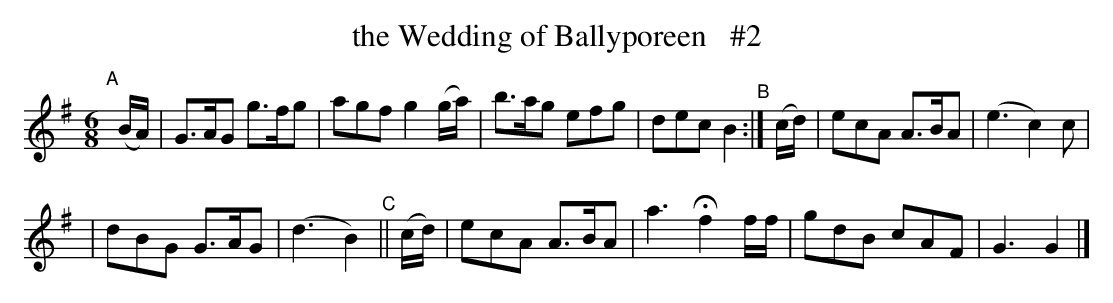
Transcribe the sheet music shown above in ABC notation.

X:1
T:the Wedding of Ballyporeen   #2
M:6/8
L:1/8
K:G
"^A"[|] (B/A/) | G>AG g>fg | agf g2(g/a/) | b>ag efg | dec B2 "B":| (c/d/) | ecA  A>BA | (e3 c2)c |
| dBG G>AG | (d3 B2) "^C"|| (c/d/) | ecA  A>BA | a3 Hf2 f/f/ | gdB cAF | G3 G2 |]
